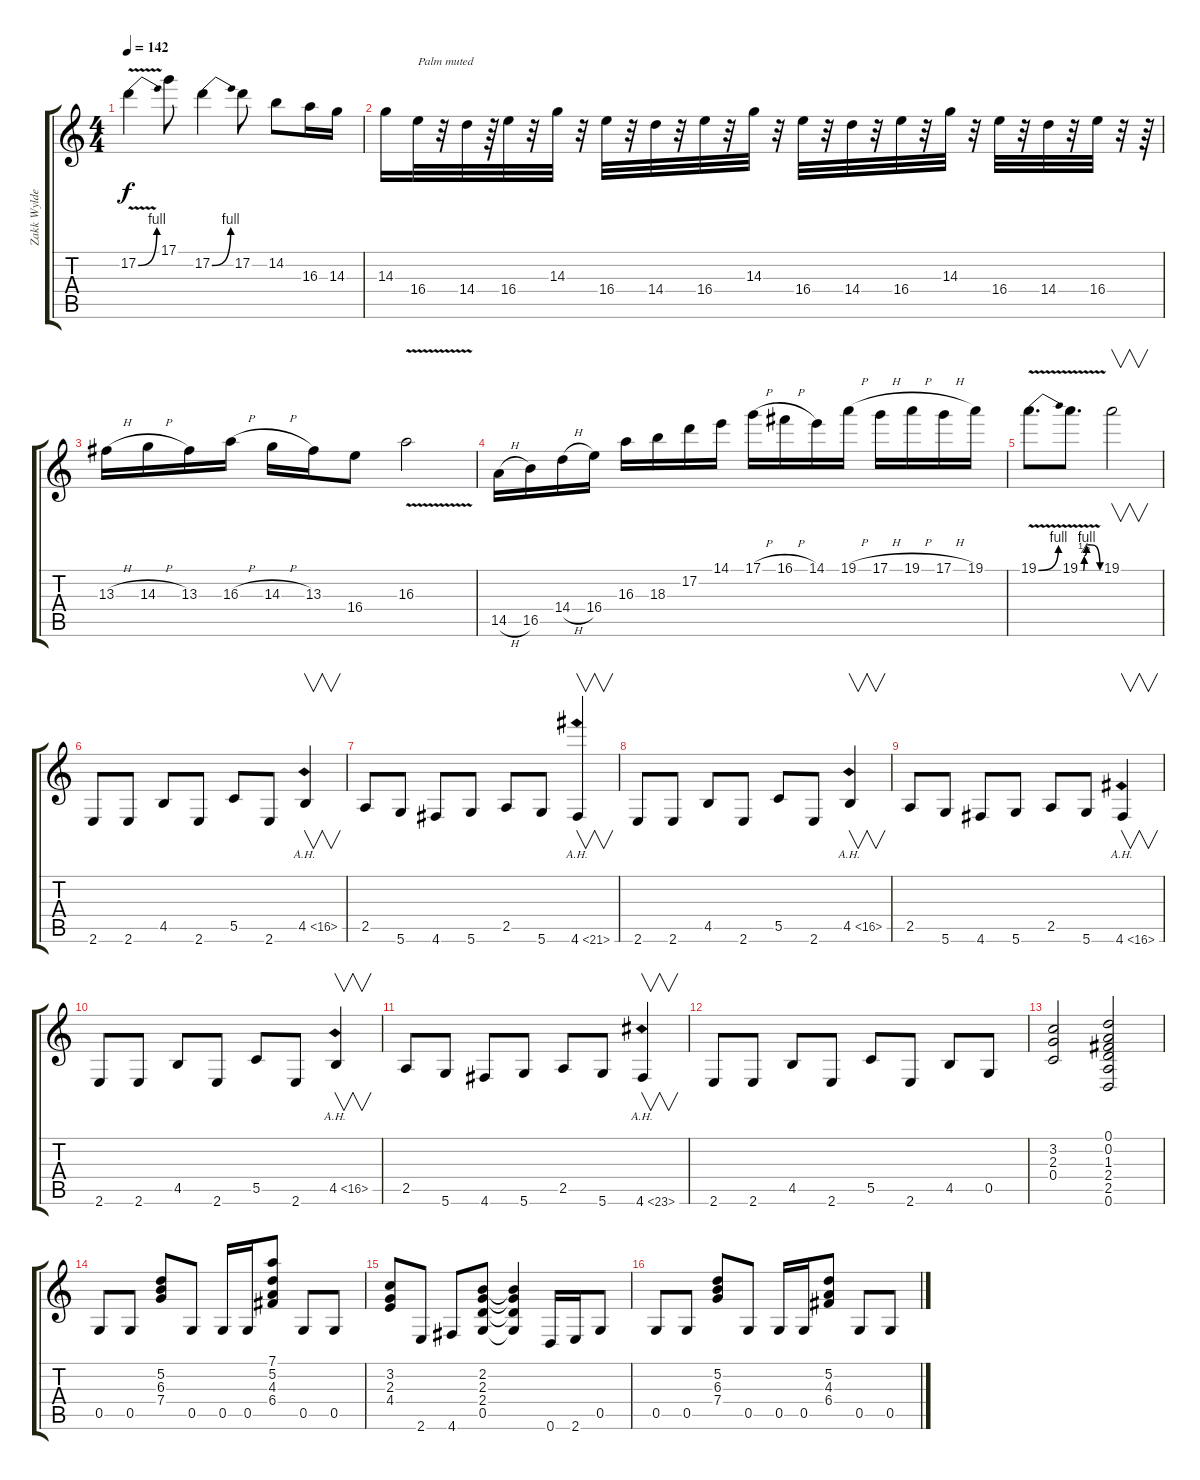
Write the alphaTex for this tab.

\track ("Zakk Wylde" "Zakk Wylde") {instrument distortionguitar}
\staff {score tabs}
\tuning (D4 A3 F3 C3 G2 D2) {hide}
\ts (4 4)
\tempo 142
\clef g2
\ks c
17.2{be (bend 0 0 60 4) v}.4{dy f} 17.1.8 17.2{be (bend 0 0 60 4)}.4 17.2.8 14.2.8 16.3.16 14.3.16 |
14.3.16 16.4.32{txt "Palm muted"} r.32 14.4.32 r.64 16.4.32 r.32 14.3.32 r.32 16.4.32 r.32 14.4.32 r.32 16.4.32 r.32 14.3.32 r.32 16.4.32 r.32 14.4.32 r.32 16.4.32 r.32 14.3.32 r.32 16.4.32 r.32 14.4.32 r.32 16.4.32 r.32 r.64 |
13.3{h}.16 14.3{h}.16 13.3.16 16.3{h}.16 14.3{h}.16 13.3.16 16.4.8 16.3{v}.2 |
14.5{h}.16 16.5.16 14.4{h}.16 16.4.16 16.3.16 18.3.16 17.2.16 14.1.16 17.1{h}.16 16.1{h}.16 14.1.16 19.1{h}.16 17.1{h}.16 19.1{h}.16 17.1{h}.16 19.1.16 |
19.1{be (bend 0 0 60 4) v}.8{d} 19.1{be (custom 0 0 8 0 10 0 13 2 20 4 23 4 33 4 60 0) v}.8{d} 19.1.2{v} |
2.6.8 2.6.8 4.5.8 2.6.8 5.5.8 2.6.8 4.5{ah 12}.4{v} |
2.5.8 5.6.8 4.6.8 5.6.8 2.5.8 5.6.8 4.6{ah 17}.4{v} |
2.6.8 2.6.8 4.5.8 2.6.8 5.5.8 2.6.8 4.5{ah 12}.4{v} |
2.5.8 5.6.8 4.6.8 5.6.8 2.5.8 5.6.8 4.6{ah 12}.4{v} |
2.6.8 2.6.8 4.5.8 2.6.8 5.5.8 2.6.8 4.5{ah 12}.4{v} |
2.5.8 5.6.8 4.6.8 5.6.8 2.5.8 5.6.8 4.6{ah 19}.4{v} |
2.6.8 2.6.8 4.5.8 2.6.8 5.5.8 2.6.8 4.5.8 0.5.8 |
(3.2 2.3 0.4).2 (0.1 0.2 1.3 2.4 2.5 0.6).2 |
0.5.8 0.5.8 (5.2 6.3 7.4).8 0.5.8 0.5.16 0.5.16 (7.1 5.2 4.3 6.4).8 0.5.8 0.5.8 |
(3.2 2.3 4.4).8 2.6.8 4.6.8 (2.2 2.3 2.4 0.5).8 (2.2{t} 2.3{t} 2.4{t} 0.5{t}).4 0.6.16 2.6.16 0.5.8 |
0.5.8 0.5.8 (5.2 6.3 7.4).8 0.5.8 0.5.16 0.5.16 (5.2 4.3 6.4).8 0.5.8 0.5.8
